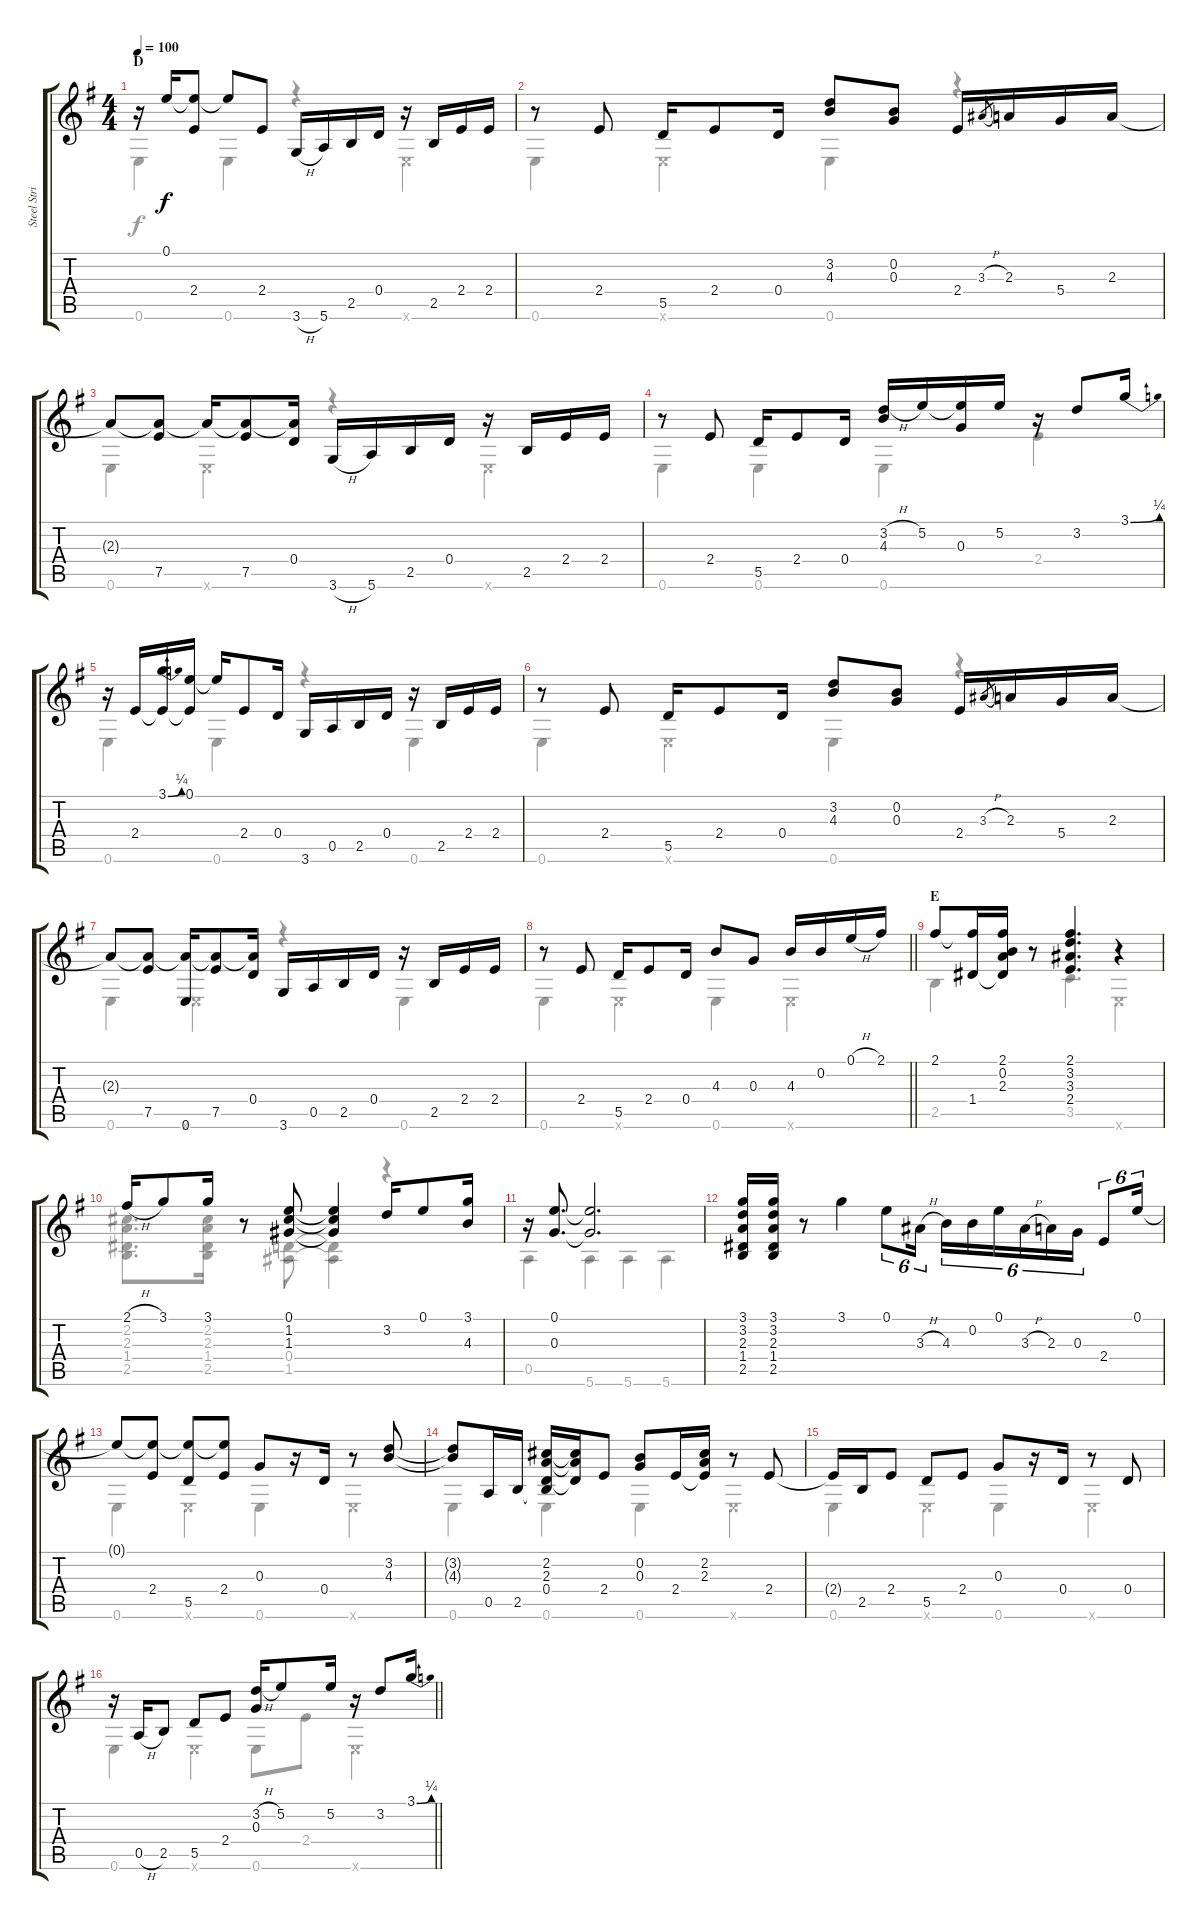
\track ("Steel String" "Steel Stri") {instrument acousticguitarsteel}
\staff {score tabs}
\tuning (E4 B3 G3 D3 A2 E2) {hide}
\voice
\ts (4 4)
\section ("" "D")
\tempo 100
\clef g2
\ks g
r.16{dy f} 0.1.16 (0.1{t} 2.4).8 0.1{t}.8 2.4.8 3.6{h}.16 5.6.16 2.5.16 0.4.16 r.16 2.5.16 2.4.16 2.4.16 |
r.8 2.4.8 5.5.16 2.4.8 0.4.16 (3.2 4.3).8 (0.2 0.3).8 2.4.16 3.3{h}.8{gr} 2.3.16 5.4.16 2.3.16 |
2.3{t}.8 (2.3{t} 7.5).8 2.3{t}.16 (2.3{t} 7.5).8 (2.3{t} 0.4).16 3.6{h}.16 5.6.16 2.5.16 0.4.16 r.16 2.5.16 2.4.16 2.4.16 |
r.8 2.4.8 5.5.16 2.4.8 0.4.16 (3.2{h} 4.3).16 5.2.16 (5.2{t} 0.3).16 5.2.16 r.16 3.2.8 3.1{be (bend 0 0 60 1)}.16 |
r.16 2.4.16 (3.1{be (bend 0 0 60 1)} 2.4{t}).16 (0.1 2.4{t}).16 0.1{t}.16 2.4.8 0.4.16 3.6.16 0.5.16 2.5.16 0.4.16 r.16 2.5.16 2.4.16 2.4.16 |
r.8 2.4.8 5.5.16 2.4.8 0.4.16 (3.2 4.3).8 (0.2 0.3).8 2.4.16 3.3{h}.8{gr} 2.3.16 5.4.16 2.3.16 |
2.3{t}.8 (2.3{t} 7.5).8 (2.3{t} 0.6).16 (2.3{t} 7.5).8 (2.3{t} 0.4).16 3.6.16 0.5.16 2.5.16 0.4.16 r.16 2.5.16 2.4.16 2.4.16 |
\barLineRight lightlight
r.8 2.4.8 5.5.16 2.4.8 0.4.16 4.3.8 0.3.8 4.3.16 0.2.16 0.1{h}.16 2.1.16 |
\section ("" "E")
2.1.8 (2.1{t} 1.4).16 (2.1 0.2 2.3 1.4{t}).16 r.8 (2.1 3.2 3.3 2.4).4{d} r.4 |
2.1{h}.16 3.1.8 3.1.16 r.8 (0.1 1.2 1.3).8 (0.1{t} 1.2{t} 1.3{t}).4 3.2.16 0.1.8 (3.1 4.3).16 |
r.16 (0.1 0.3).8{d} (0.1{t} 0.3{t}).2{d} |
(3.1 3.2 2.3 1.4 2.5).16 (3.1 3.2 2.3 1.4 2.5).16 r.8 3.1.4 0.1.8{tu (6 4)} 3.3{h}.16{tu (6 4) beam splitsecondary} 4.3.16{tu (6 4)} 0.2.16{tu (6 4)} 0.1.16{tu (6 4)} 3.3{h}.16{tu (6 4)} 2.3.16{tu (6 4)} 0.3.16{tu (6 4)} 2.4.8{tu (6 4)} 0.1.16{tu (6 4)} |
0.1{t}.8 (0.1{t} 2.4).8 (0.1{t} 5.5).8 (0.1{t} 2.4).8 0.3.8 r.16 0.4.16 r.8 (3.2 4.3).8 |
(3.2{t} 4.3{t}).8 0.5.16 2.5.16 (2.2 2.3 0.4 2.5{t}).16 (2.2{t} 2.3{t} 0.4{t}).16 2.4.8 (0.2 0.3).8 2.4.16 (2.2 2.3 2.4{t}).16 r.8 2.4.8 |
2.4{t}.16 2.5.16 2.4.8 5.5.8 2.4.8 0.3.8 r.16 0.4.16 r.8 0.4.8 |
\barLineRight lightlight
r.16 0.5{h}.16 2.5.8 5.5.8 2.4.8 (3.2{h} 0.3).16 5.2.8 5.2.16 r.16 3.2.8 3.1{be (bend 0 0 60 1)}.16
\voice
\clef g2
\ottava regular
\simile none
\ks g
0.6.4{dy f} 0.6.4 r.4 0.6{x}.4 |
0.6.4 0.6{x}.4 0.6.4 r.4 |
0.6.4 0.6{x}.4 r.4 0.6{x}.4 |
0.6.4 0.6.4 0.6.4 2.4.4 |
0.6.4 0.6.4 r.4 0.6.4 |
0.6.4 0.6{x}.4 0.6.4 r.4 |
0.6.4 0.6{x}.4 r.4 0.6.4 |
\barLineRight lightlight
0.6.4 0.6{x}.4 0.6.4 0.6{x}.4 |
2.5.4 r.8 3.5.4{d} 0.6{x}.4 |
(2.2 2.3 1.4 2.5).8{d} (2.2 2.3 1.4 2.5).16 r.8 (0.4 1.5).8 (0.4{t} 1.5{t}).4 r.4 |
0.5.4 5.6.4 5.6.4 5.6.4 |
|
0.6.4 0.6{x}.4 0.6.4 0.6{x}.4 |
0.6.4 0.6.4 0.6.4 0.6{x}.4 |
0.6.4 0.6{x}.4 0.6.4 0.6{x}.4 |
\barLineRight lightlight
0.6.4 0.6{x}.4 0.6.8 2.4.8 0.6{x}.4
